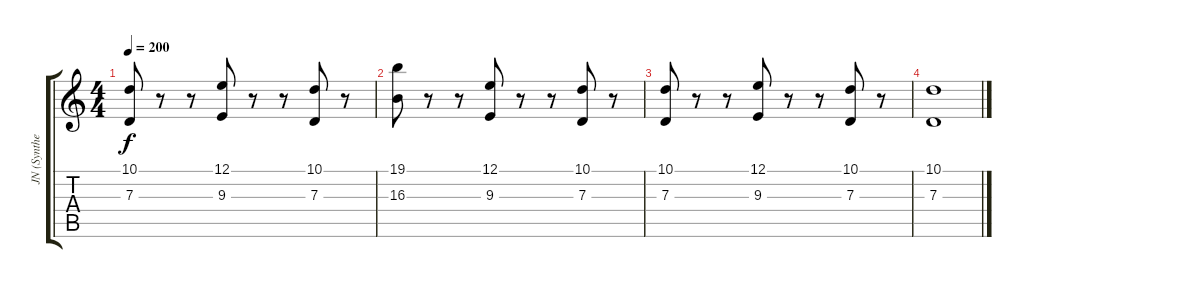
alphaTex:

\track ("JN (Synthe_01)" "JN (Synthe") {instrument acousticgrandpiano}
\staff {score tabs}
\tuning (E4 B3 G3 D3 A2 E2) {hide}
\ts (4 4)
\tempo 200
\clef g2
\ks c
(10.1 7.3).8{dy f} r.8 r.8 (12.1 9.3).8 r.8 r.8 (10.1 7.3).8 r.8 |
(19.1 16.3).8 r.8 r.8 (12.1 9.3).8 r.8 r.8 (10.1 7.3).8 r.8 |
(10.1 7.3).8 r.8 r.8 (12.1 9.3).8 r.8 r.8 (10.1 7.3).8 r.8 |
(10.1 7.3).1
